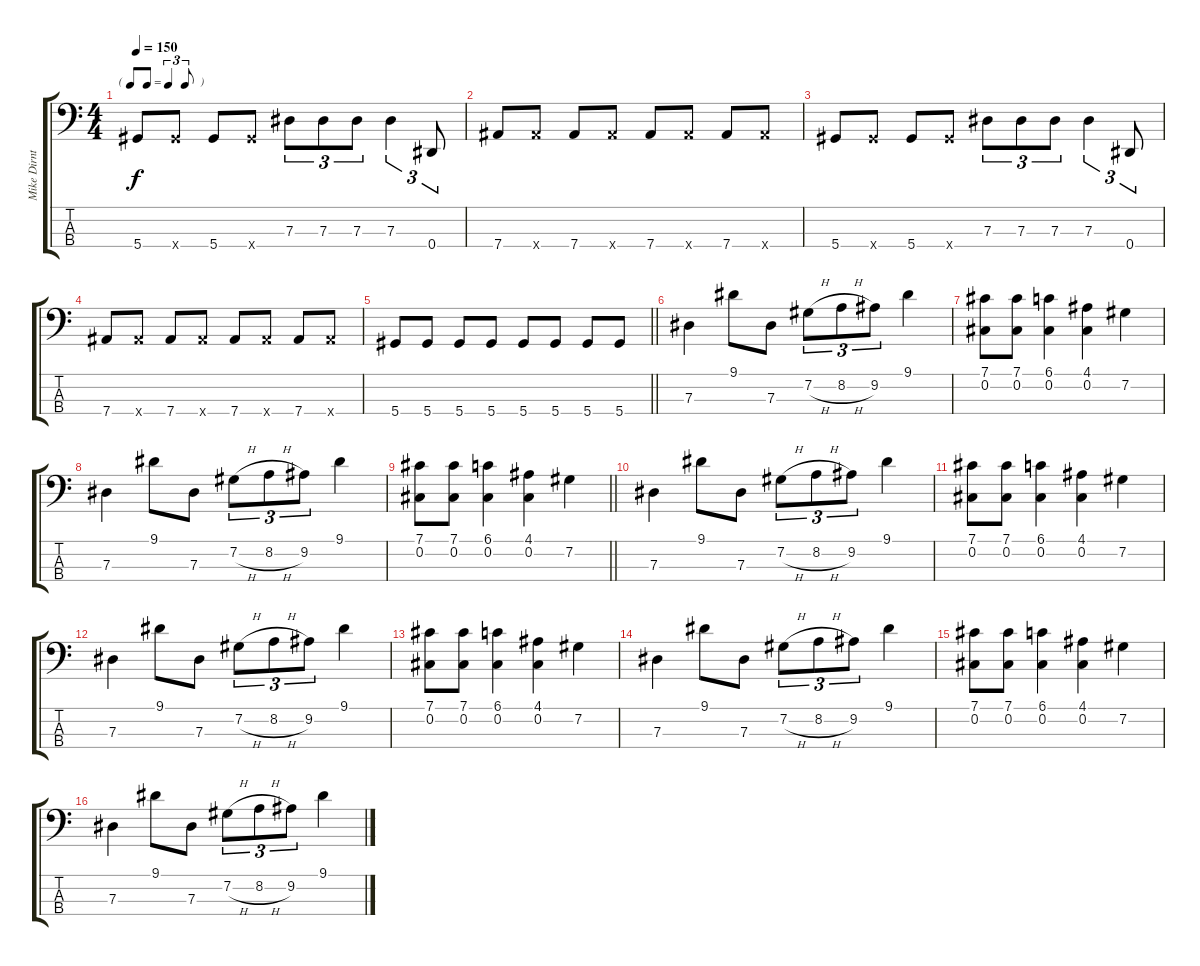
\track ("Mike Dirnt" "Mike Dirnt") {instrument electricbasspick}
\staff {score tabs}
\tuning (Gb2 Db2 Ab1 Eb1) {hide}
\ts (4 4)
\tf triplet8th
\tempo 150
\clef f4
\ks c
5.4.8{dy f} 5.4{x}.8 5.4.8 5.4{x}.8 7.3.8{tu (3 2)} 7.3.8{tu (3 2)} 7.3.8{tu (3 2)} 7.3.4{tu (3 2)} 0.4.8{tu (3 2)} |
7.4.8 7.4{x}.8 7.4.8 7.4{x}.8 7.4.8 7.4{x}.8 7.4.8 7.4{x}.8 |
5.4.8 5.4{x}.8 5.4.8 5.4{x}.8 7.3.8{tu (3 2)} 7.3.8{tu (3 2)} 7.3.8{tu (3 2)} 7.3.4{tu (3 2)} 0.4.8{tu (3 2)} |
7.4.8 7.4{x}.8 7.4.8 7.4{x}.8 7.4.8 7.4{x}.8 7.4.8 7.4{x}.8 |
\barLineRight lightlight
5.4.8 5.4.8 5.4.8 5.4.8 5.4.8 5.4.8 5.4.8 5.4.8 |
7.3.4 9.1.8 7.3.8 7.2{h}.8{tu (3 2)} 8.2{h}.8{tu (3 2)} 9.2.8{tu (3 2)} 9.1.4 |
(7.1 0.2).8 (7.1 0.2).8 (6.1 0.2).4 (4.1 0.2).4 7.2.4 |
7.3.4 9.1.8 7.3.8 7.2{h}.8{tu (3 2)} 8.2{h}.8{tu (3 2)} 9.2.8{tu (3 2)} 9.1.4 |
\barLineRight lightlight
(7.1 0.2).8 (7.1 0.2).8 (6.1 0.2).4 (4.1 0.2).4 7.2.4 |
7.3.4 9.1.8 7.3.8 7.2{h}.8{tu (3 2)} 8.2{h}.8{tu (3 2)} 9.2.8{tu (3 2)} 9.1.4 |
(7.1 0.2).8 (7.1 0.2).8 (6.1 0.2).4 (4.1 0.2).4 7.2.4 |
7.3.4 9.1.8 7.3.8 7.2{h}.8{tu (3 2)} 8.2{h}.8{tu (3 2)} 9.2.8{tu (3 2)} 9.1.4 |
(7.1 0.2).8 (7.1 0.2).8 (6.1 0.2).4 (4.1 0.2).4 7.2.4 |
7.3.4 9.1.8 7.3.8 7.2{h}.8{tu (3 2)} 8.2{h}.8{tu (3 2)} 9.2.8{tu (3 2)} 9.1.4 |
(7.1 0.2).8 (7.1 0.2).8 (6.1 0.2).4 (4.1 0.2).4 7.2.4 |
7.3.4 9.1.8 7.3.8 7.2{h}.8{tu (3 2)} 8.2{h}.8{tu (3 2)} 9.2.8{tu (3 2)} 9.1.4
